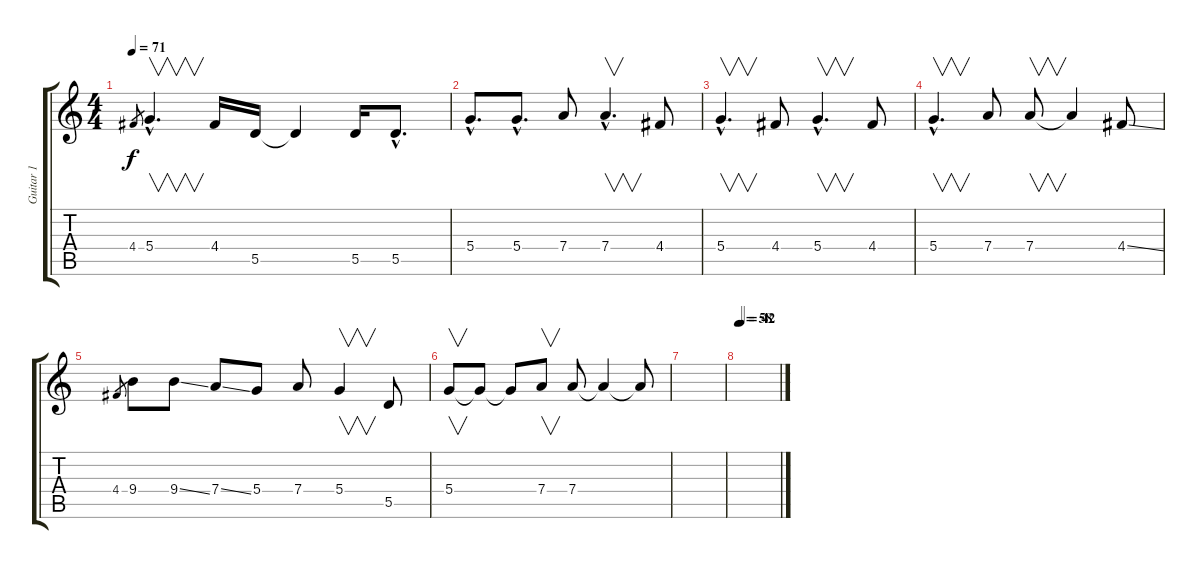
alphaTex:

\track ("Guitar 1" "Guitar 1") {instrument distortionguitar}
\staff {score tabs}
\tuning (E4 B3 G3 D3 A2 E2) {hide}
\ts (4 4)
\tempo 71
\clef g2
\ks c
4.4.8{gr dy f} 5.4{hac}.4{v d} 4.4.16 5.5.16 5.5{t}.4 5.5.16 5.5{hac}.8{d} |
5.4{hac}.8{d} 5.4{hac}.8{d} 7.4.8 7.4{hac}.4{v d} 4.4.8 |
5.4{hac}.4{v d} 4.4.8 5.4{hac}.4{v d} 4.4.8 |
5.4{hac}.4{v d} 7.4.8 7.4.8{v} 7.4{t}.4 4.4{ss}.8 |
4.4.8{gr} 9.4.8 9.4{ss}.8 7.4{ss}.8 5.4.8 7.4.8 5.4.4{v} 5.5.8 |
5.4.8{v} 5.4{t}.8 5.4{t}.8 7.4.8{v} 7.4.8 7.4{t}.4 7.4{t}.8 |
|
\tempo 58
\tempo (42 0.0625)
